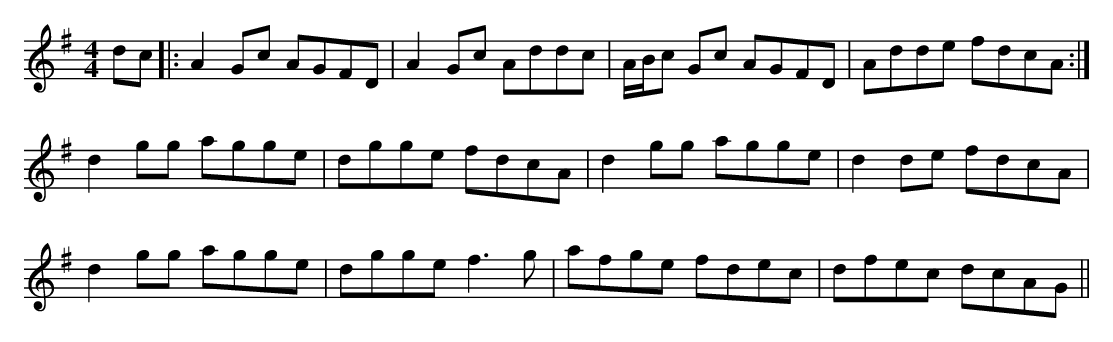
X:1
M:4/4
K:Ador
dc|:A2 Gc AGFD|A2 Gc Addc|A/B/c Gc AGFD|Adde fdcA:|
d2 gg agge|dgge fdcA|d2 gg agge|d2 de fdcA|
d2 gg agge|dgge f3 g|afge fdec|dfec dcAG||
